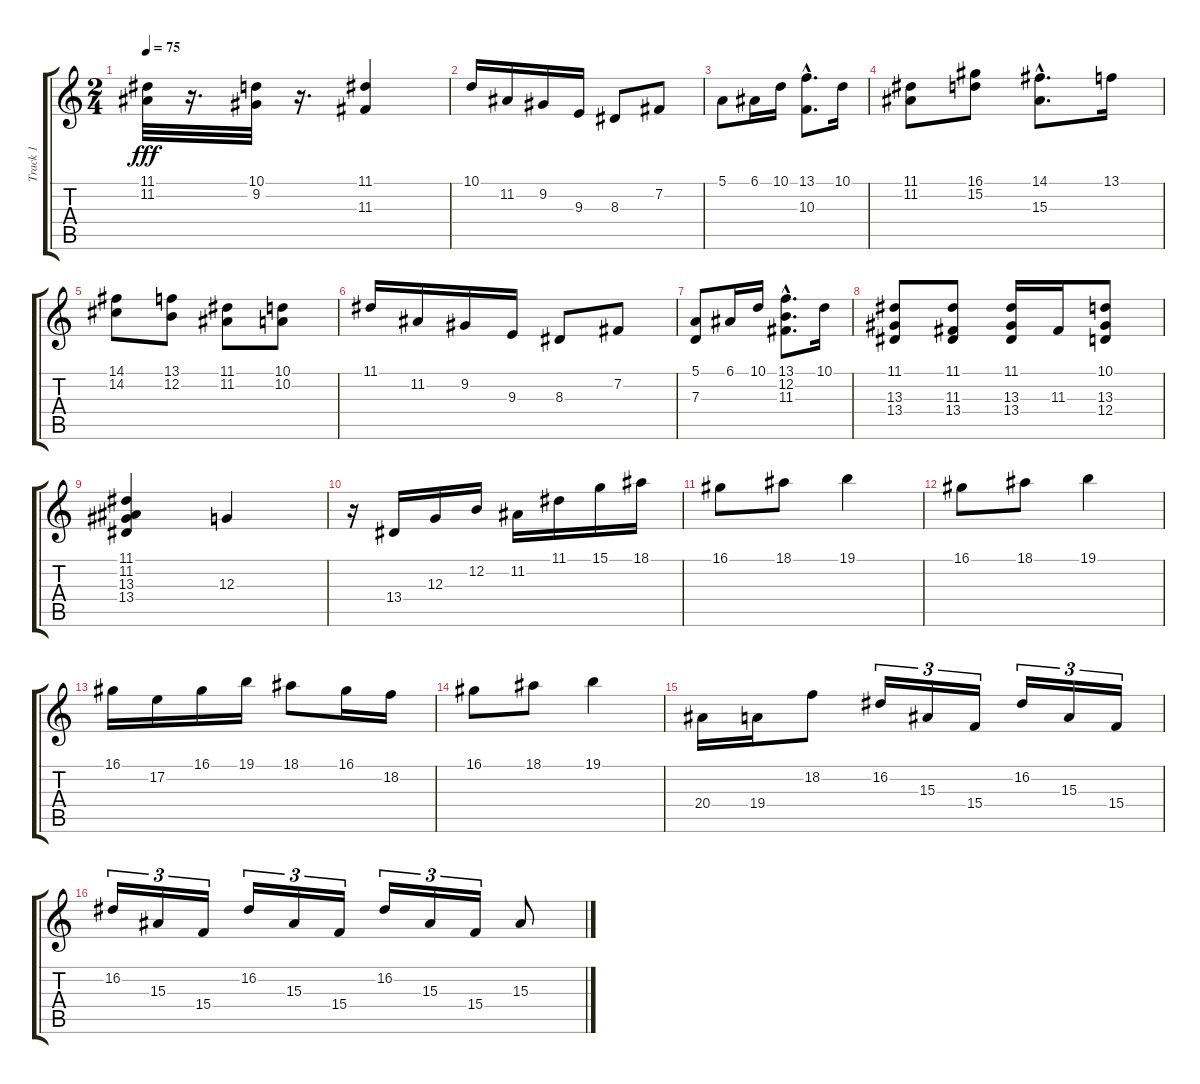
\track ("Track 1" "Track 1") {instrument acousticgrandpiano}
\staff {score tabs}
\tuning (E4 B3 G3 D3 A2 E2) {hide}
\ts (2 4)
\tempo 75
\clef g2
\ks c
(11.1 11.2).32{dy fff} r.16{d} (10.1 9.2).32 r.16{d} (11.1 11.3).4 |
10.1.16 11.2.16 9.2.16 9.3.16 8.3.8 7.2.8 |
5.1.8 6.1.16 10.1.16 (13.1{hac} 10.3{hac}).8{d} 10.1.16 |
(11.1 11.2).8 (16.1 15.2).8 (14.1{hac} 15.3{hac}).8{d} 13.1.16 |
(14.1 14.2).8 (13.1 12.2).8 (11.1 11.2).8 (10.1 10.2).8 |
11.1.16 11.2.16 9.2.16 9.3.16 8.3.8 7.2.8 |
(5.1 7.3).8 6.1.16 10.1.16 (13.1{hac} 12.2{hac} 11.3{hac}).8{d} 10.1.16 |
(11.1 13.3 13.4).8 (11.1 11.3 13.4).8 (11.1 13.3 13.4).16 11.3.16 (10.1 13.3 12.4).8 |
(11.1 11.2 13.3 13.4).4 12.3.4 |
r.16 13.4.16 12.3.16 12.2.16 11.2.16 11.1.16 15.1.16 18.1.16 |
16.1.8 18.1.8 19.1.4 |
16.1.8 18.1.8 19.1.4 |
16.1.16 17.2.16 16.1.16 19.1.16 18.1.8 16.1.16 18.2.16 |
16.1.8 18.1.8 19.1.4 |
20.4.16 19.4.16 18.2.8 16.2.16{tu (3 2)} 15.3.16{tu (3 2)} 15.4.16{tu (3 2)} 16.2.16{tu (3 2)} 15.3.16{tu (3 2)} 15.4.16{tu (3 2)} |
16.2.16{tu (3 2)} 15.3.16{tu (3 2)} 15.4.16{tu (3 2)} 16.2.16{tu (3 2)} 15.3.16{tu (3 2)} 15.4.16{tu (3 2)} 16.2.16{tu (3 2)} 15.3.16{tu (3 2)} 15.4.16{tu (3 2)} 15.3.8
